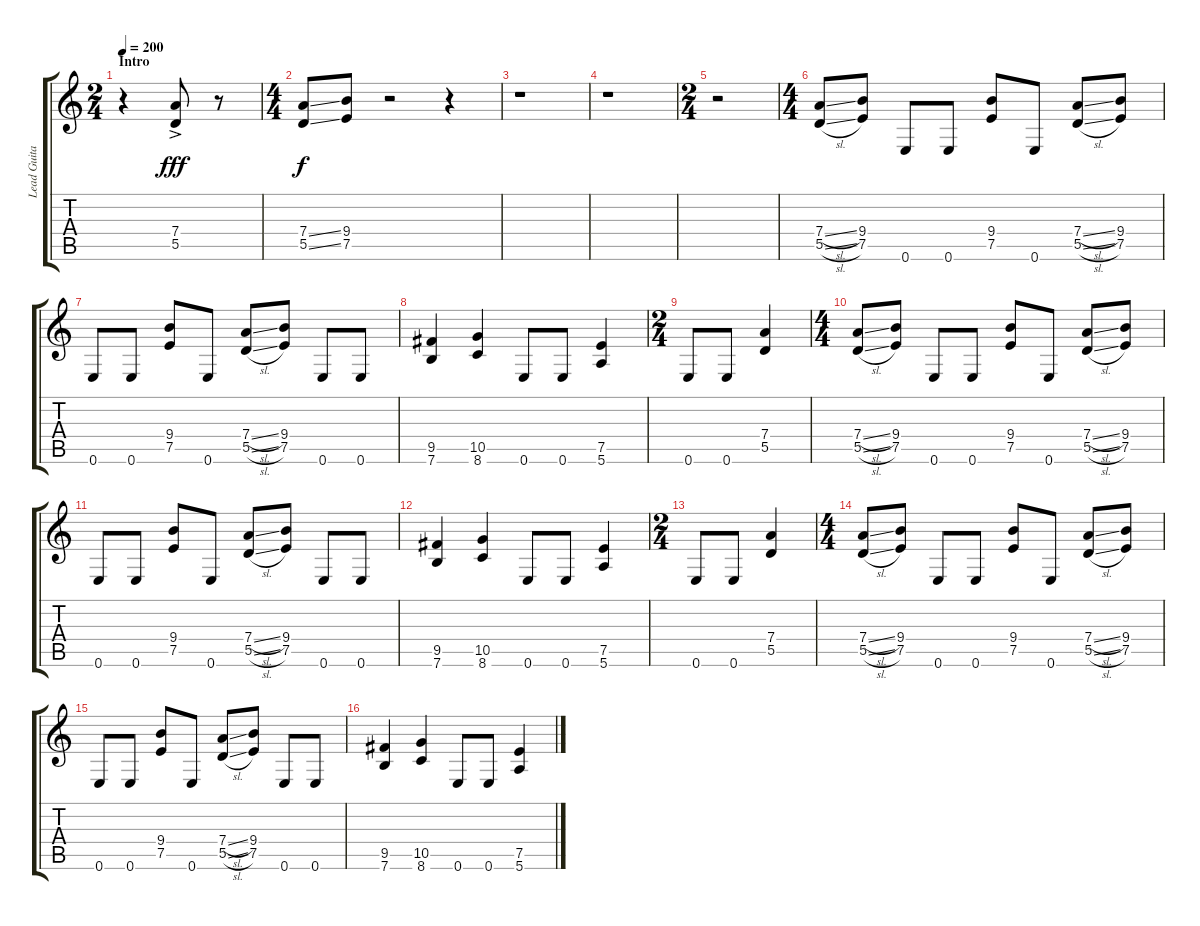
\track ("Lead Guitar" "Lead Guita") {instrument distortionguitar}
\staff {score tabs}
\tuning (E4 B3 G3 D3 A2 E2) {hide}
\ts (2 4)
\section ("" "Intro")
\tempo 200
\clef g2
\ks c
r.4{dy fff instrument distortionguitar} (7.4{ac} 5.5{ac}).8 r.8 |
\ts (4 4)
(7.4{ss} 5.5{ss}).8{dy f} (9.4 7.5).8 r.2 r.4 |
r.1 |
r.1 |
\ts (2 4)
r.2 |
\ts (4 4)
(7.4{sl} 5.5{sl}).8 (9.4 7.5).8 0.6.8 0.6.8 (9.4 7.5).8 0.6.8 (7.4{sl} 5.5{sl}).8 (9.4 7.5).8 |
0.6.8 0.6.8 (9.4 7.5).8 0.6.8 (7.4{sl} 5.5{sl}).8 (9.4 7.5).8 0.6.8 0.6.8 |
(9.5 7.6).4 (10.5 8.6).4 0.6.8 0.6.8 (7.5 5.6).4 |
\ts (2 4)
0.6.8 0.6.8 (7.4 5.5).4 |
\ts (4 4)
(7.4{sl} 5.5{sl}).8 (9.4 7.5).8 0.6.8 0.6.8 (9.4 7.5).8 0.6.8 (7.4{sl} 5.5{sl}).8 (9.4 7.5).8 |
0.6.8 0.6.8 (9.4 7.5).8 0.6.8 (7.4{sl} 5.5{sl}).8 (9.4 7.5).8 0.6.8 0.6.8 |
(9.5 7.6).4 (10.5 8.6).4 0.6.8 0.6.8 (7.5 5.6).4 |
\ts (2 4)
0.6.8 0.6.8 (7.4 5.5).4 |
\ts (4 4)
(7.4{sl} 5.5{sl}).8 (9.4 7.5).8 0.6.8 0.6.8 (9.4 7.5).8 0.6.8 (7.4{sl} 5.5{sl}).8 (9.4 7.5).8 |
0.6.8 0.6.8 (9.4 7.5).8 0.6.8 (7.4{sl} 5.5{sl}).8 (9.4 7.5).8 0.6.8 0.6.8 |
(9.5 7.6).4 (10.5 8.6).4 0.6.8 0.6.8 (7.5 5.6).4
